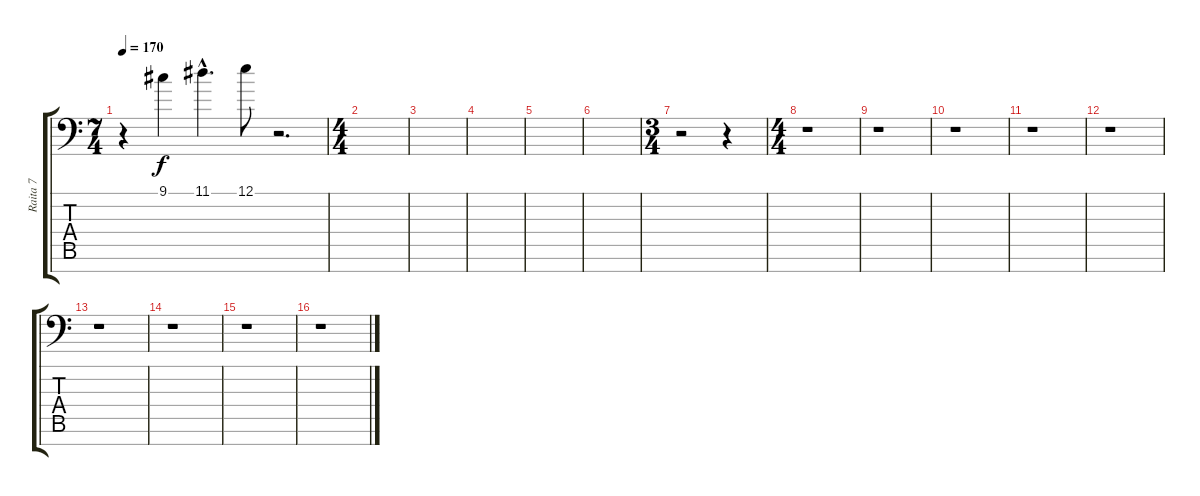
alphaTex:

\track ("Raita 7" "Raita 7") {instrument orchestrahit}
\staff {score tabs}
\tuning (E4 B3 G3 D3 A2 E2 C-1) {hide}
\ts (7 4)
\tempo 170
\clef f4
\ks c
r.4{dy f} 9.1.4 11.1{hac}.4{d} 12.1.8 r.2{d} |
\ts (4 4)
|
|
|
|
|
\ts (3 4)
r.2 r.4 |
\ts (4 4)
r.1 |
r.1 |
r.1 |
r.1 |
r.1 |
r.1 |
r.1 |
r.1 |
r.1
